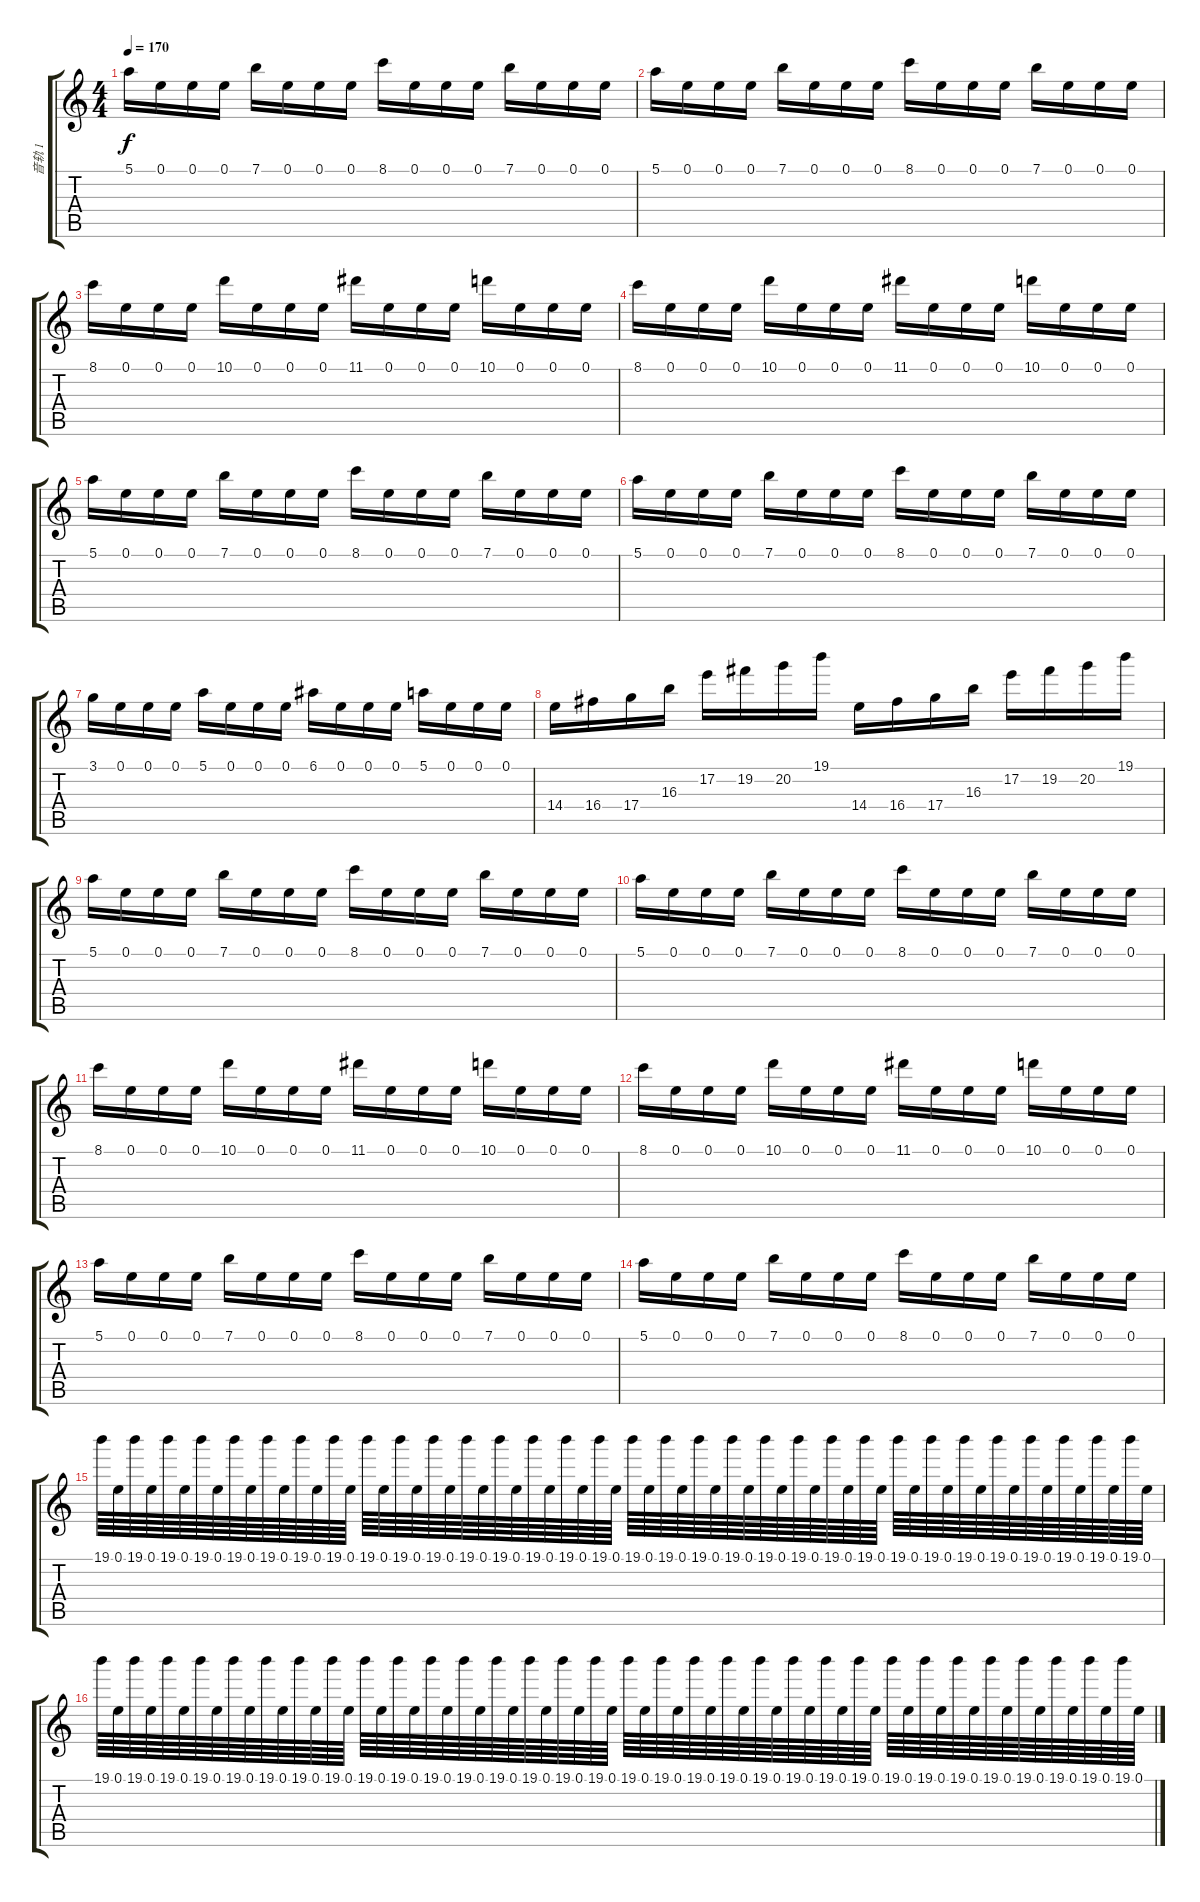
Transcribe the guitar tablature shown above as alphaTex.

\track ("音轨 1" "音轨 1") {instrument acousticguitarsteel}
\staff {score tabs}
\tuning (E4 B3 G3 D3 A2 E2) {hide}
\ts (4 4)
\tempo 170
\clef g2
\ks c
5.1.16{dy f} 0.1.16 0.1.16 0.1.16 7.1.16 0.1.16 0.1.16 0.1.16 8.1.16 0.1.16 0.1.16 0.1.16 7.1.16 0.1.16 0.1.16 0.1.16 |
5.1.16 0.1.16 0.1.16 0.1.16 7.1.16 0.1.16 0.1.16 0.1.16 8.1.16 0.1.16 0.1.16 0.1.16 7.1.16 0.1.16 0.1.16 0.1.16 |
8.1.16 0.1.16 0.1.16 0.1.16 10.1.16 0.1.16 0.1.16 0.1.16 11.1.16 0.1.16 0.1.16 0.1.16 10.1.16 0.1.16 0.1.16 0.1.16 |
8.1.16 0.1.16 0.1.16 0.1.16 10.1.16 0.1.16 0.1.16 0.1.16 11.1.16 0.1.16 0.1.16 0.1.16 10.1.16 0.1.16 0.1.16 0.1.16 |
5.1.16 0.1.16 0.1.16 0.1.16 7.1.16 0.1.16 0.1.16 0.1.16 8.1.16 0.1.16 0.1.16 0.1.16 7.1.16 0.1.16 0.1.16 0.1.16 |
5.1.16 0.1.16 0.1.16 0.1.16 7.1.16 0.1.16 0.1.16 0.1.16 8.1.16 0.1.16 0.1.16 0.1.16 7.1.16 0.1.16 0.1.16 0.1.16 |
3.1.16 0.1.16 0.1.16 0.1.16 5.1.16 0.1.16 0.1.16 0.1.16 6.1.16 0.1.16 0.1.16 0.1.16 5.1.16 0.1.16 0.1.16 0.1.16 |
14.4.16 16.4.16 17.4.16 16.3.16 17.2.16 19.2.16 20.2.16 19.1.16 14.4.16 16.4.16 17.4.16 16.3.16 17.2.16 19.2.16 20.2.16 19.1.16 |
5.1.16 0.1.16 0.1.16 0.1.16 7.1.16 0.1.16 0.1.16 0.1.16 8.1.16 0.1.16 0.1.16 0.1.16 7.1.16 0.1.16 0.1.16 0.1.16 |
5.1.16 0.1.16 0.1.16 0.1.16 7.1.16 0.1.16 0.1.16 0.1.16 8.1.16 0.1.16 0.1.16 0.1.16 7.1.16 0.1.16 0.1.16 0.1.16 |
8.1.16 0.1.16 0.1.16 0.1.16 10.1.16 0.1.16 0.1.16 0.1.16 11.1.16 0.1.16 0.1.16 0.1.16 10.1.16 0.1.16 0.1.16 0.1.16 |
8.1.16 0.1.16 0.1.16 0.1.16 10.1.16 0.1.16 0.1.16 0.1.16 11.1.16 0.1.16 0.1.16 0.1.16 10.1.16 0.1.16 0.1.16 0.1.16 |
5.1.16 0.1.16 0.1.16 0.1.16 7.1.16 0.1.16 0.1.16 0.1.16 8.1.16 0.1.16 0.1.16 0.1.16 7.1.16 0.1.16 0.1.16 0.1.16 |
5.1.16 0.1.16 0.1.16 0.1.16 7.1.16 0.1.16 0.1.16 0.1.16 8.1.16 0.1.16 0.1.16 0.1.16 7.1.16 0.1.16 0.1.16 0.1.16 |
19.1.64 0.1.64 19.1.64 0.1.64 19.1.64 0.1.64 19.1.64 0.1.64 19.1.64 0.1.64 19.1.64 0.1.64 19.1.64 0.1.64 19.1.64 0.1.64 19.1.64 0.1.64 19.1.64 0.1.64 19.1.64 0.1.64 19.1.64 0.1.64 19.1.64 0.1.64 19.1.64 0.1.64 19.1.64 0.1.64 19.1.64 0.1.64 19.1.64 0.1.64 19.1.64 0.1.64 19.1.64 0.1.64 19.1.64 0.1.64 19.1.64 0.1.64 19.1.64 0.1.64 19.1.64 0.1.64 19.1.64 0.1.64 19.1.64 0.1.64 19.1.64 0.1.64 19.1.64 0.1.64 19.1.64 0.1.64 19.1.64 0.1.64 19.1.64 0.1.64 19.1.64 0.1.64 19.1.64 0.1.64 |
19.1.64 0.1.64 19.1.64 0.1.64 19.1.64 0.1.64 19.1.64 0.1.64 19.1.64 0.1.64 19.1.64 0.1.64 19.1.64 0.1.64 19.1.64 0.1.64 19.1.64 0.1.64 19.1.64 0.1.64 19.1.64 0.1.64 19.1.64 0.1.64 19.1.64 0.1.64 19.1.64 0.1.64 19.1.64 0.1.64 19.1.64 0.1.64 19.1.64 0.1.64 19.1.64 0.1.64 19.1.64 0.1.64 19.1.64 0.1.64 19.1.64 0.1.64 19.1.64 0.1.64 19.1.64 0.1.64 19.1.64 0.1.64 19.1.64 0.1.64 19.1.64 0.1.64 19.1.64 0.1.64 19.1.64 0.1.64 19.1.64 0.1.64 19.1.64 0.1.64 19.1.64 0.1.64 19.1.64 0.1.64
